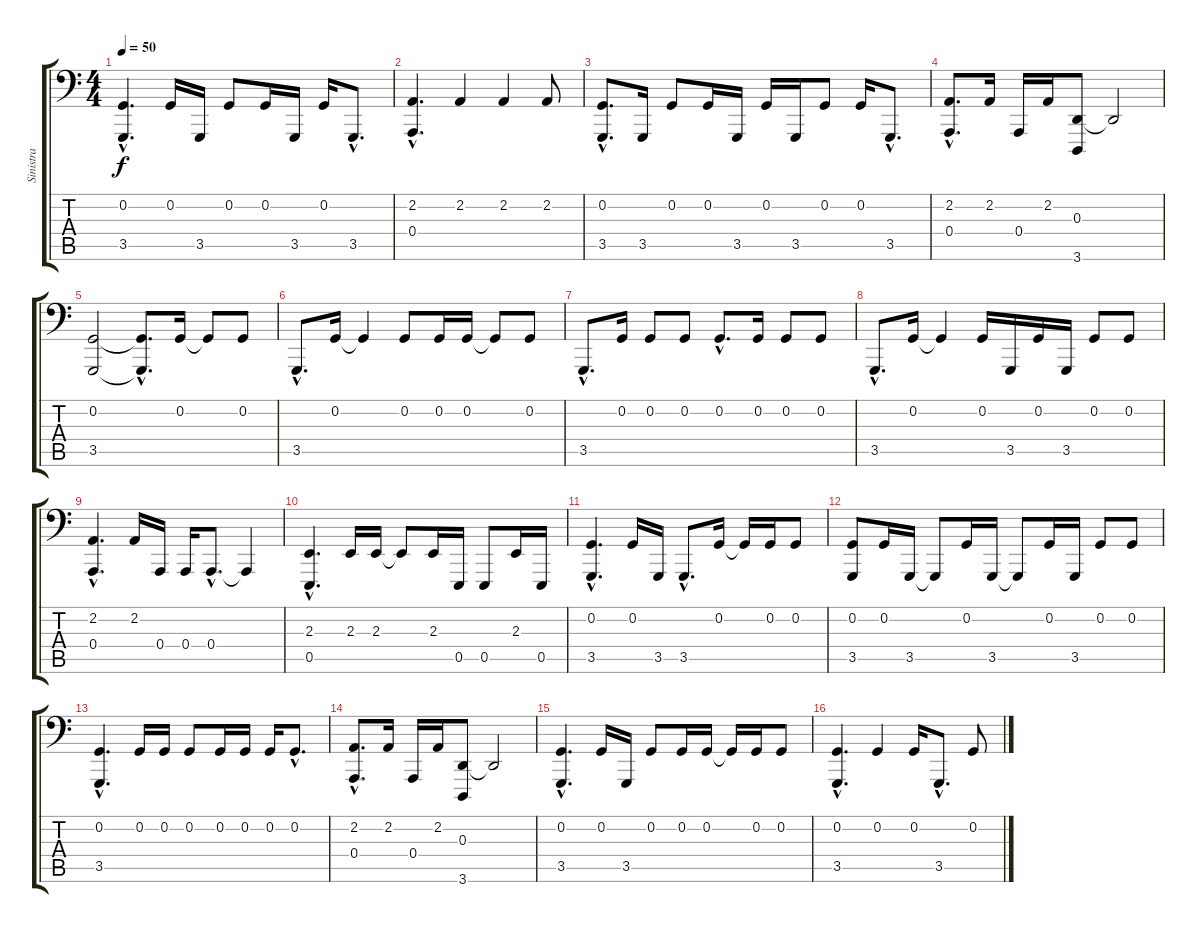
\track ("Sinistra" "Sinistra") {instrument acousticgrandpiano}
\staff {score tabs}
\tuning (C3 G2 D2 A1 E1 B0) {hide}
\ts (4 4)
\tempo 50
\clef f4
\ks c
(0.2{hac} 3.5{hac}).4{d dy f} 0.2.16 3.5.16 0.2.8 0.2.16 3.5.16 0.2.16 3.5{hac}.8{d} |
(2.2{hac} 0.4{hac}).4{d} 2.2.4 2.2.4 2.2.8 |
(0.2{hac} 3.5{hac}).8{d} 3.5.16 0.2.8 0.2.16 3.5.16 0.2.16 3.5.16 0.2.8 0.2.16 3.5{hac}.8{d} |
(2.2{hac} 0.4{hac}).8{d} 2.2.16 0.4.16 2.2.16 (0.3 3.6).8 0.3{t}.2 |
(0.2 3.5).2 (0.2{hac t} 3.5{hac t}).8{d} 0.2.16 0.2{t}.8 0.2.8 |
3.5{hac}.8{d} 0.2.16 0.2{t}.4 0.2.8 0.2.16 0.2.16 0.2{t}.8 0.2.8 |
3.5{hac}.8{d} 0.2.16 0.2.8 0.2.8 0.2{hac}.8{d} 0.2.16 0.2.8 0.2.8 |
3.5{hac}.8{d} 0.2.16 0.2{t}.4 0.2.16 3.5.16 0.2.16 3.5.16 0.2.8 0.2.8 |
(2.2{hac} 0.4{hac}).4{d} 2.2.16 0.4.16 0.4.16 0.4{hac}.8{d} 0.4{t}.4 |
(2.3{hac} 0.5{hac}).4{d} 2.3.16 2.3.16 2.3{t}.8 2.3.16 0.5.16 0.5.8 2.3.16 0.5.16 |
(0.2{hac} 3.5{hac}).4{d} 0.2.16 3.5.16 3.5{hac}.8{d} 0.2.16 0.2{t}.16 0.2.16 0.2.8 |
(0.2 3.5).8 0.2.16 3.5.16 3.5{t}.8 0.2.16 3.5.16 3.5{t}.8 0.2.16 3.5.16 0.2.8 0.2.8 |
(0.2{hac} 3.5{hac}).4{d} 0.2.16 0.2.16 0.2.8 0.2.16 0.2.16 0.2.16 0.2{hac}.8{d} |
(2.2{hac} 0.4{hac}).8{d} 2.2.16 0.4.16 2.2.16 (0.3 3.6).8 0.3{t}.2 |
(0.2{hac} 3.5{hac}).4{d} 0.2.16 3.5.16 0.2.8 0.2.16 0.2.16 0.2{t}.16 0.2.16 0.2.8 |
(0.2{hac} 3.5{hac}).4{d} 0.2.4 0.2.16 3.5{hac}.8{d} 0.2.8
